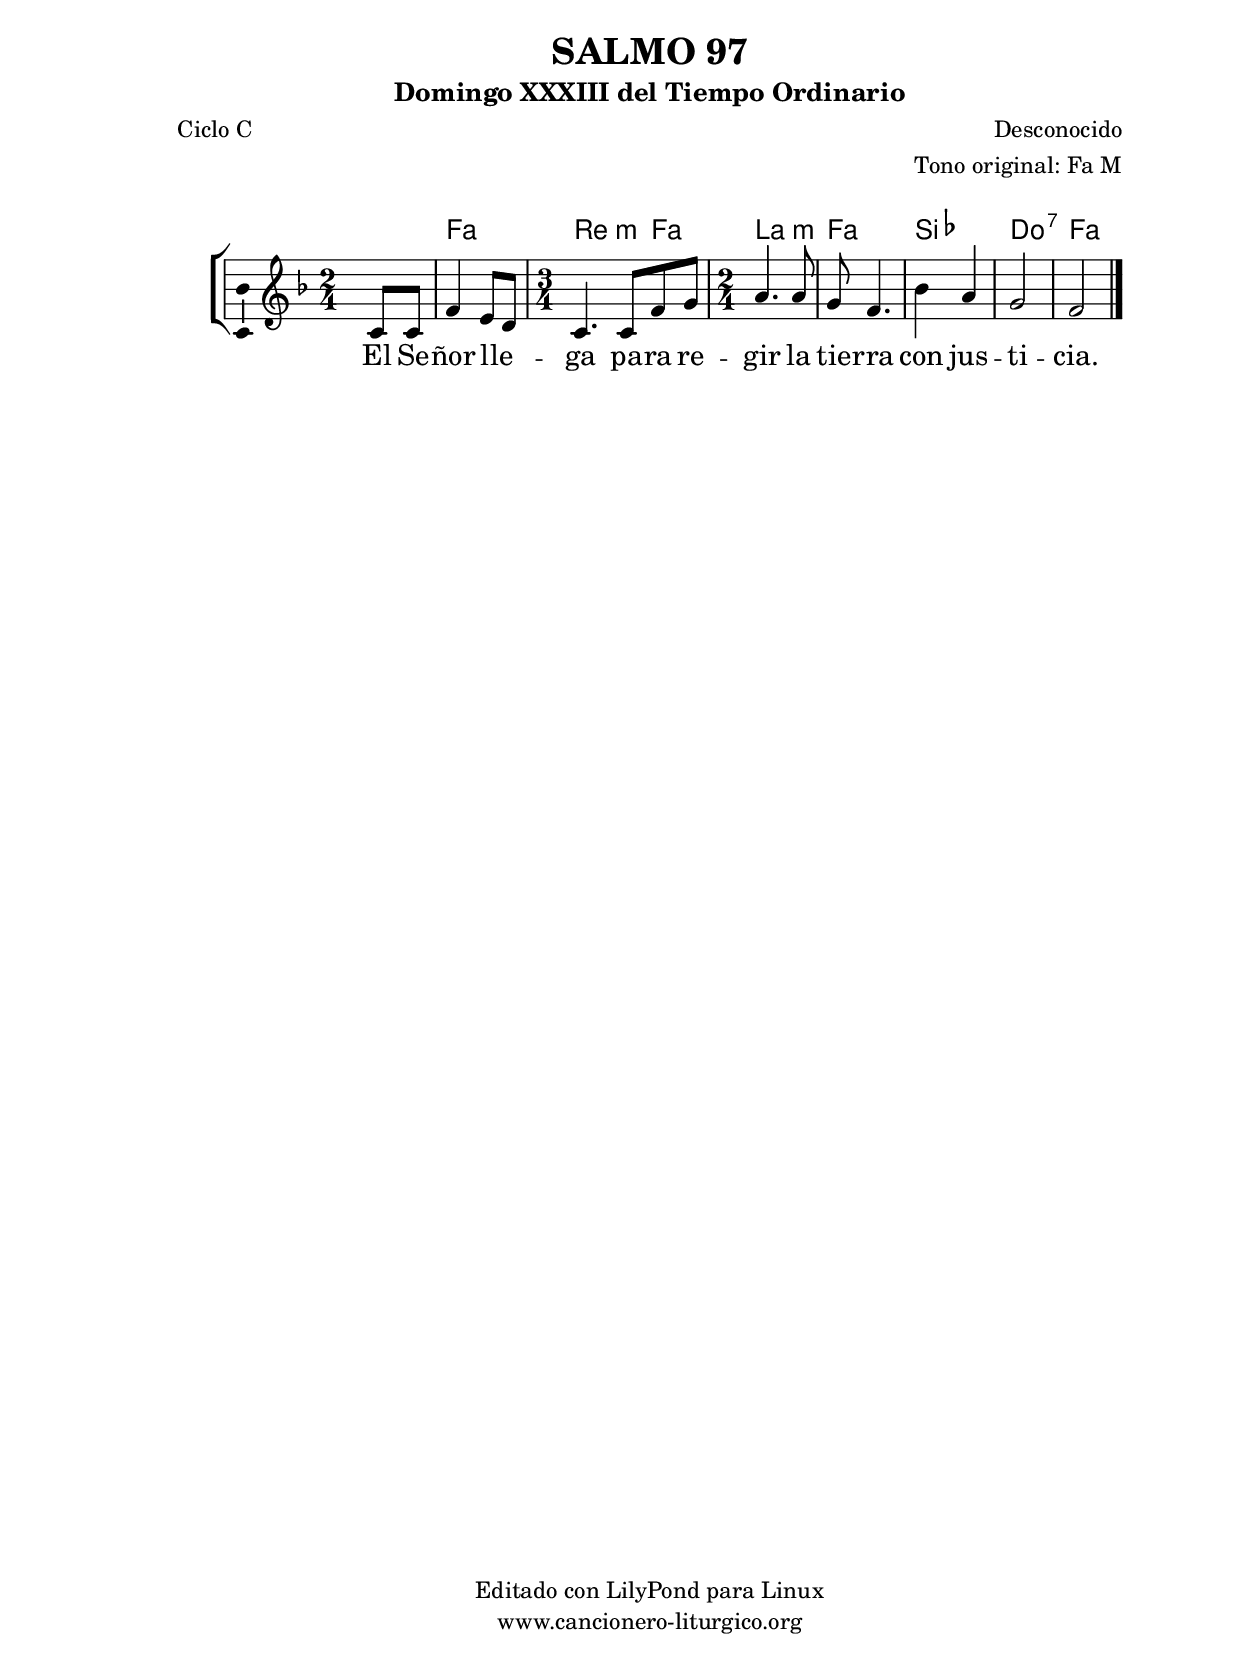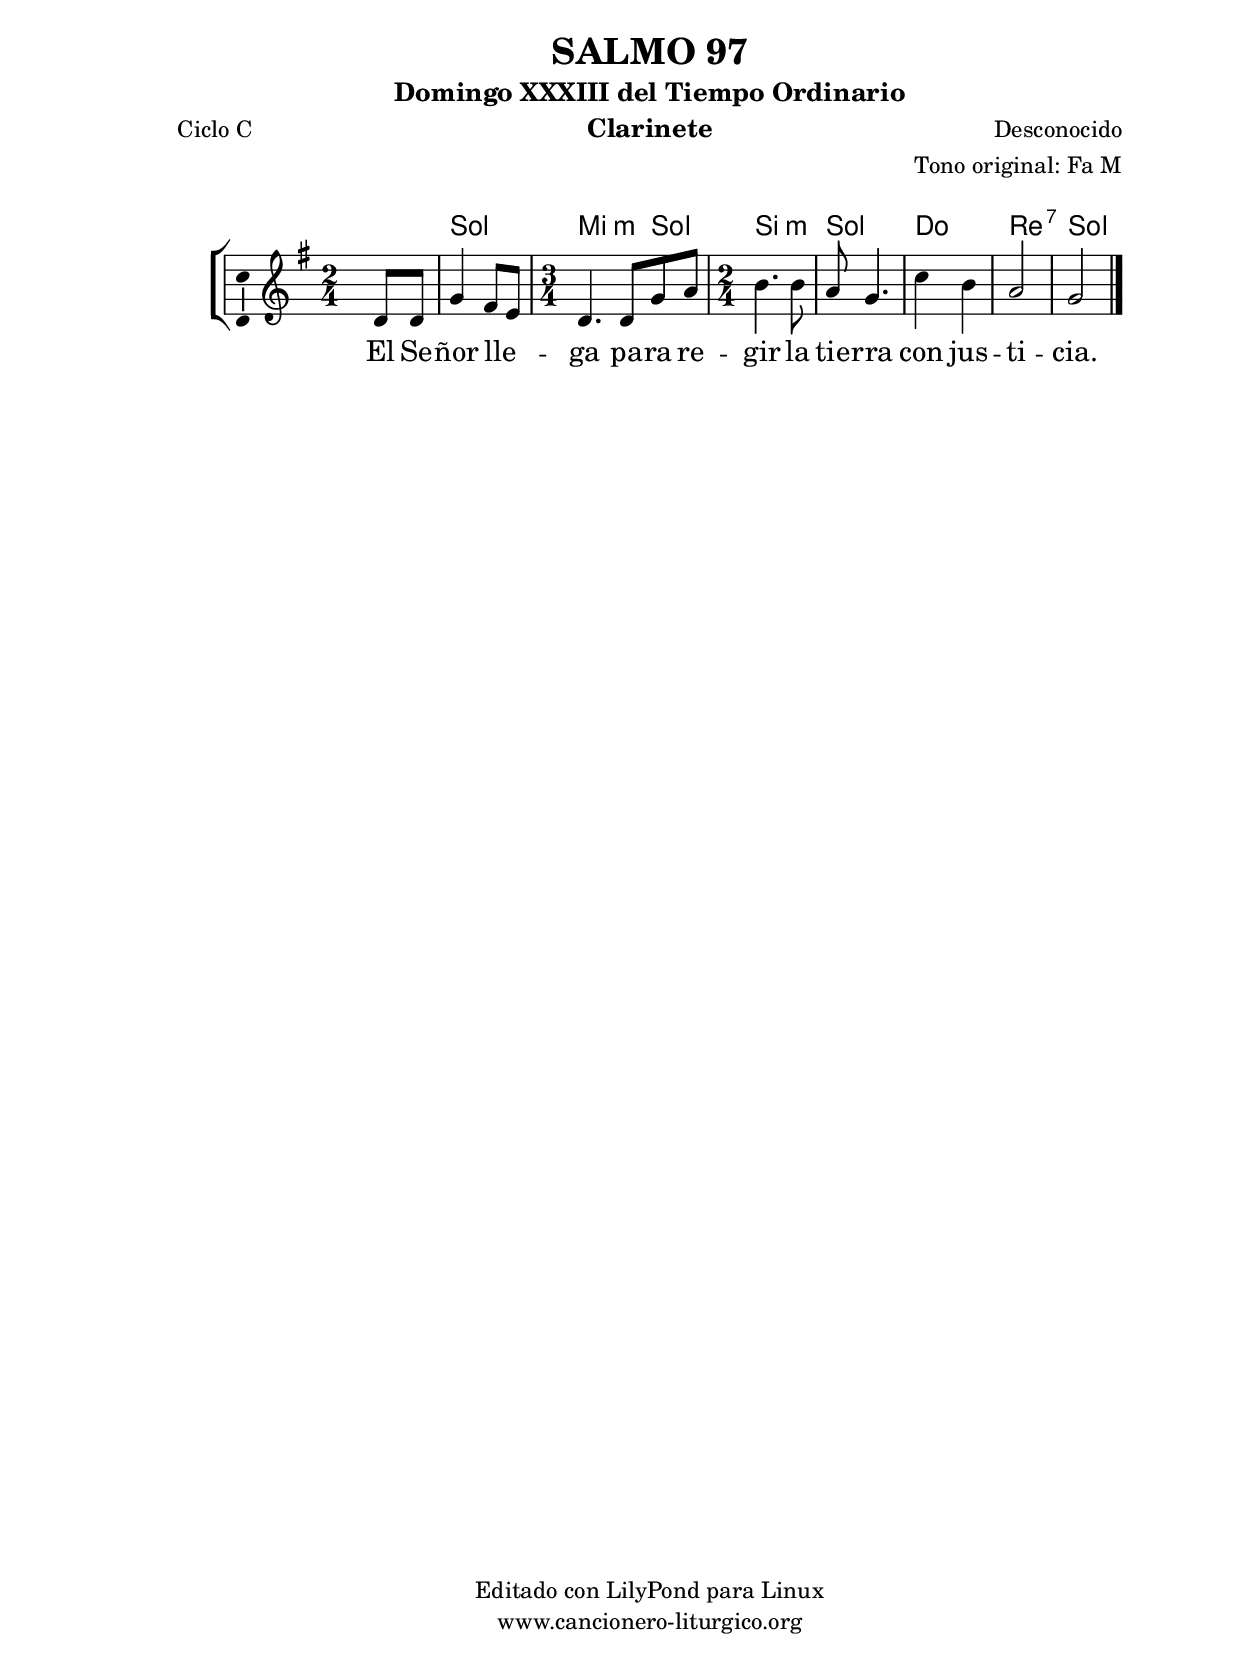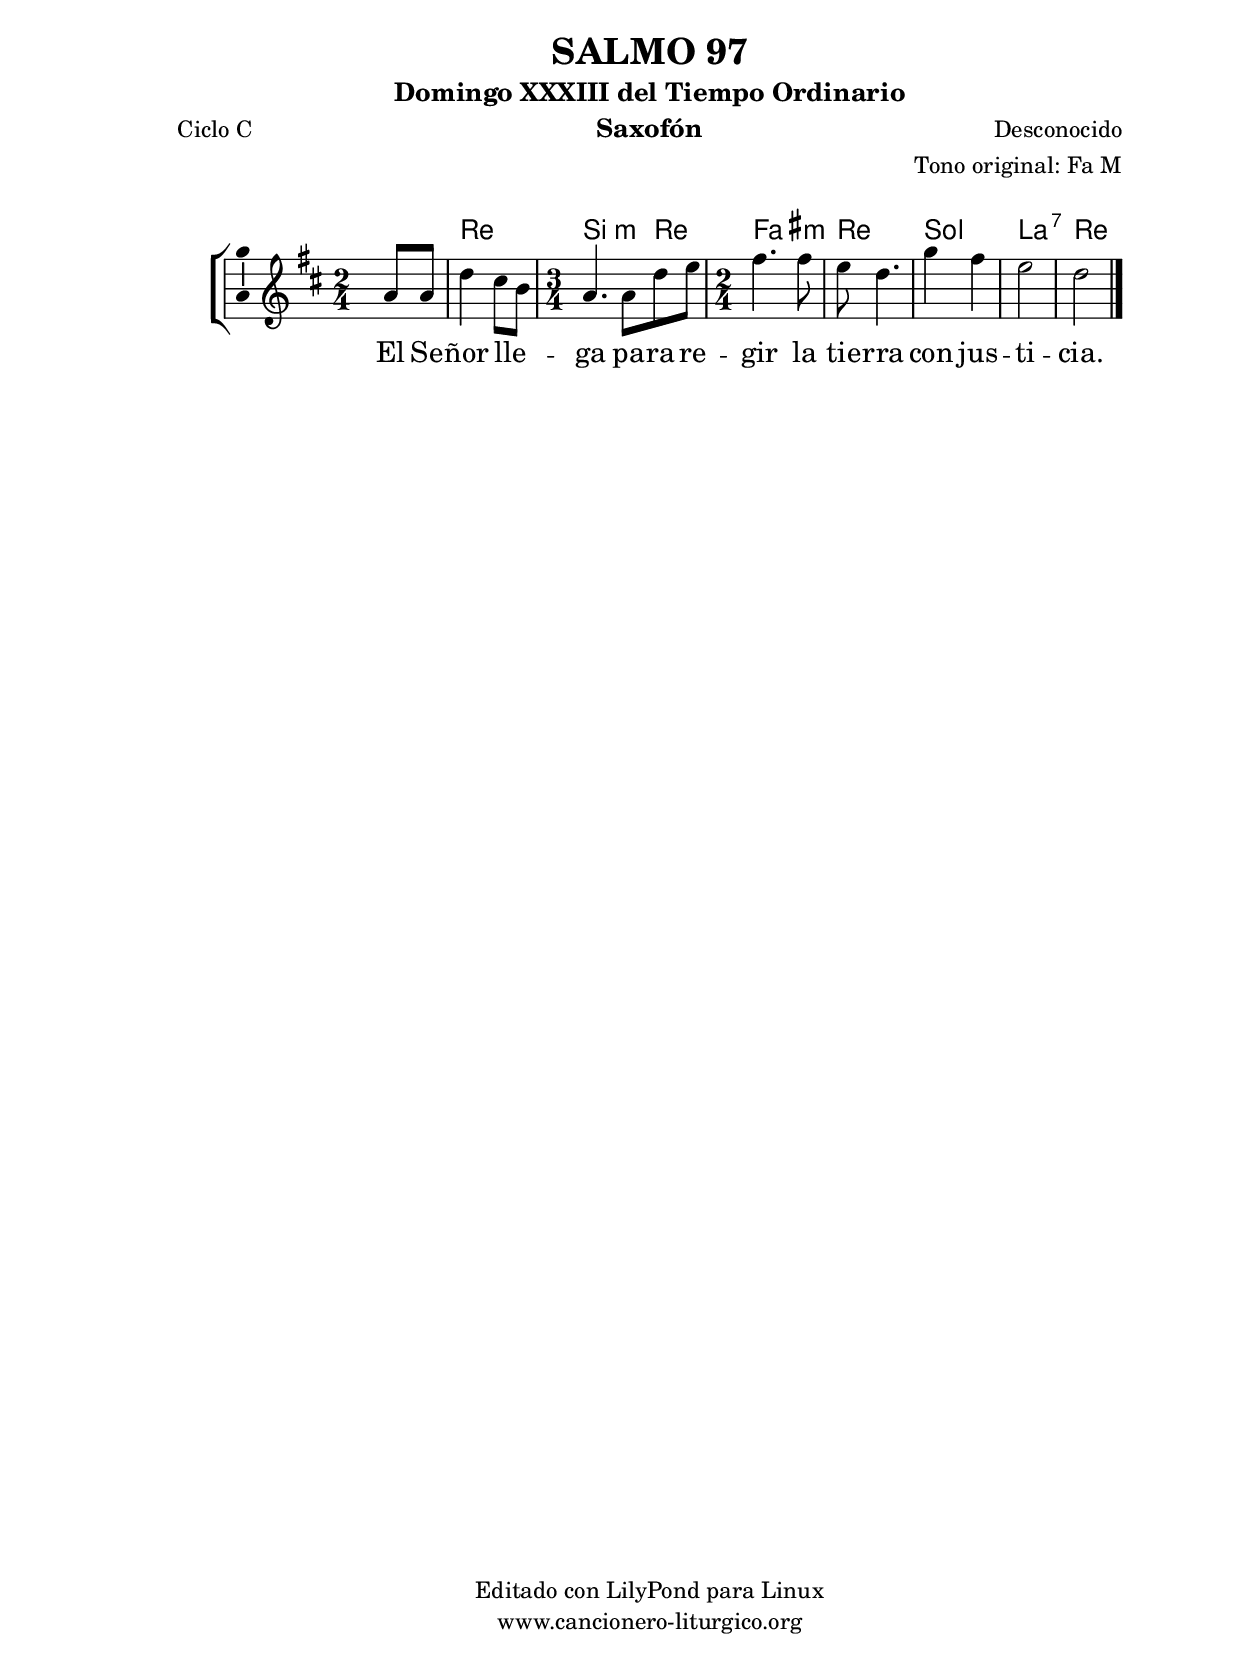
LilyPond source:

%
%para convertir .midi en .wav:
%timidity filename.midi -Ow -o finename.wav
%
%
%Para convertir de .wav a .mp3:
%lame -h -m j filename.wav
%
%
%para escuchar el midi:
%timidity nombrefichero.midi
%


%versión de lilypond para la que se ha escrito esta partitura:
\version "2.16.0"

	%Tamaño papel
	#(set-default-paper-size "a4")
	%Tamaño partitura
	#(set-global-staff-size 20)
	%No responde al pulsar sobre una nota
	#(ly:set-option 'point-and-click #f)

%parámetros del encabezamiento:
\header {
	title = "SALMO 97"
	subtitle = "Domingo XXXIII del Tiempo Ordinario"
	composer = "Desconocido"
	poet = "Ciclo C"
	meter = ""
	arranger = "Tono original: Fa M"
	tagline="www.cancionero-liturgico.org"
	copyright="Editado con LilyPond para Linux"
	tiempo = "Ordinario"
	usos = "Salmo"
	letra = "El Señor llega para regir la tierra con justicia."
	}

%parámetros asociados al papel:
\paper  {
	oddHeaderMarkup = \markup {\fill-line { \on-the-fly #not-first-page \fromproperty #'header:title \on-the-fly #not-first-page \fromproperty #'header:composer }}
	evenHeaderMarkup = \markup {\fill-line { \fromproperty #'header:composer \fromproperty #'header:title }}
	#(set-paper-size "a4")
	print-page-number = ##f
	first-page-number = 1
	print-first-page-number = ##f
%	head-separation = 3.0 \cm
	top-margin = 2.0 \cm
	bottom-margin = 0.5\cm
%%%	bottom-margin = -1.0\cm
	left-margin = 3.0 \cm
	line-width = 16.0 \cm 
	indent = 8\mm
	interscoreline = 2.\mm
	between-system-space = 15\mm
%	para que las partituras no llenen la hoja:
	ragged-bottom = ##t
%	idem para la última hoja:
	ragged-last-bottom = ##f
%	para que las partituras llenen el ancho del papel:
	ragged-last = ##f
	after-title-space = 2.5 \cm
%page-count=1
%system-count=8

	%Flexible Vertical Spacing
%	markup-markup-spacing =
%	#'((basic-distance . 15) (minimum-distance . 15) (padding . 3))
	markup-system-spacing =
	#'((basic-distance . 15) (minimum-distance . 15) (padding . 3))
	system-system-spacing =
	#'((basic-distance . 15) (minimum-distance . 15) (padding . 3))
	score-system-spacing =
	#'((basic-distance . 15) (minimum-distance . 15) (padding . 5))
%	top-system-spacing = % header
%	#'((basic-distance . 8) (minimum-distance . 0) (padding . 3))
%	top-markup-spacing =
%	#'((basic-distance . 20) (minimum-distance . 20) (padding . 3))
	last-bottom-spacing = % footer
	#'((basic-distance . 5) (minimum-distance . 5) (padding . 3))
%	score-markup-spacing =
%	#'((basic-distance . 16) (minimum-distance . 13) (padding . 3))

	}


%parámetros que afectan a toda la partitura:
global =  {
	%clave de sol (G):
	\clef G
	%armadura:
%	\transpose aes g
	\key f \major
	\tempo 4=100
	\set Score.tempoHideNote = ##t
	}


acordes = {
	\italianChords
	\chordmode {
%	\transpose aes g
{

s2
f2 d2:m f4 a2:m f bes c:7 f

	}
	}
}

melodia = 
%	\transpose aes g
{
	\relative c'{

\time 2/4
s4 c8 c
f4 e8 d
\time 3/4
c4. c8 f g
\time 2/4
a4. a8
g8 f4.
bes4 a
g2
f2

	\bar "|."
	}
	}


texto = \lyricmode {
El Se -- ñor lle -- _ ga pa -- ra re -- gir la tie -- rra con jus -- ti -- cia.
	}


acordesStaff = \context ChordNames = acordesStaff <<
	\set chordChanges = ##t
	\acordes
	>>


vozStaff = \context Voice = vozStaff
\with {\consists "Ambitus_engraver"}
<<
%	\set Staff.instrumentName = ""
%	\set Staff.shortInstrumentName = ""
%	\set Staff.midiInstrument = #"clarinet"
%	\set Staff.midiInstrument = #"cello"
%	\set Staff.midiInstrument = #"flute"
	\set Staff.midiInstrument = #"electric guitar (jazz)"
%	\set Staff.midiInstrument = #"english horn"
%	\set Staff.midiInstrument = #"violin"
%	\set Staff.midiInstrument = #"glockenspiel"
	\set Staff.midiMinimumVolume = #0.7
	\set Staff.midiMaximumVolume = #0.9
	\global
	\melodia
	>>


textoStaff = \context Lyrics = textoStaff <<
	\lyricsto vozStaff \texto
	>>

\book {
	\score {
		\context ChoirStaff {
			\override StaffGroup.SystemStartBracket #'collapse-height = #1
			\override Score.SystemStartBar #'collapse-height = #1
			<<
			\acordesStaff
			\vozStaff
			\textoStaff
			>>
			}
		\layout {
	    		\context {
				\Lyrics
				\override LyricText #'font-size = #2
				}
	   		 \context {
				\Score
				%fontSize = #3
				\override StaffSymbol #'staff-space = #(magstep +3)
				%\override Beam #'thickness = #0.55
				%\override SpacingSpanner #'spacing-increment = #1.0
				%\override Slur #'height-limit = #1.5
				}
			}
		}
	\score {
		\unfoldRepeats
		\context ChoirStaff {
			<<
			\acordesStaff
			\vozStaff
			>>
			}
		\midi {
	  		\context {
	  			\Score
				tempoWholesPerMinute = #(ly:make-moment 70 4)
				}
			}
		}
	}

%Partitura para clarinete
#(define output-suffix "C")
\book {
	\header{
		instrument = "Clarinete"
		}
	\score {
		\context ChoirStaff {
			\override StaffGroup.SystemStartBracket #'collapse-height = #1
			\override Score.SystemStartBar #'collapse-height = #1
\transpose c d
			<<
			\acordesStaff
			\vozStaff
			\textoStaff
			>>
			}
		\layout {
	    		\context {
				\Lyrics
				\override LyricText #'font-size = #2
				}
	   		 \context {
				\Score
				%fontSize = #3
				\override StaffSymbol #'staff-space = #(magstep +3)
				%\override Beam #'thickness = #0.55
				%\override SpacingSpanner #'spacing-increment = #1.0
				%\override Slur #'height-limit = #1.5
				}
			}
		}
	}

%Partitura para saxofón
#(define output-suffix "S")
\book {
	\header{
		instrument = "Saxofón"
		}
	\score {
		\context ChoirStaff {
			\override StaffGroup.SystemStartBracket #'collapse-height = #1
			\override Score.SystemStartBar #'collapse-height = #1
\transpose c a
			<<
			\acordesStaff
			\vozStaff
			\textoStaff
			>>
			}
		\layout {
	    		\context {
				\Lyrics
				\override LyricText #'font-size = #2
				}
	   		 \context {
				\Score
				%fontSize = #3
				\override StaffSymbol #'staff-space = #(magstep +3)
				%\override Beam #'thickness = #0.55
				%\override SpacingSpanner #'spacing-increment = #1.0
				%\override Slur #'height-limit = #1.5
				}
			}
		}
	}

